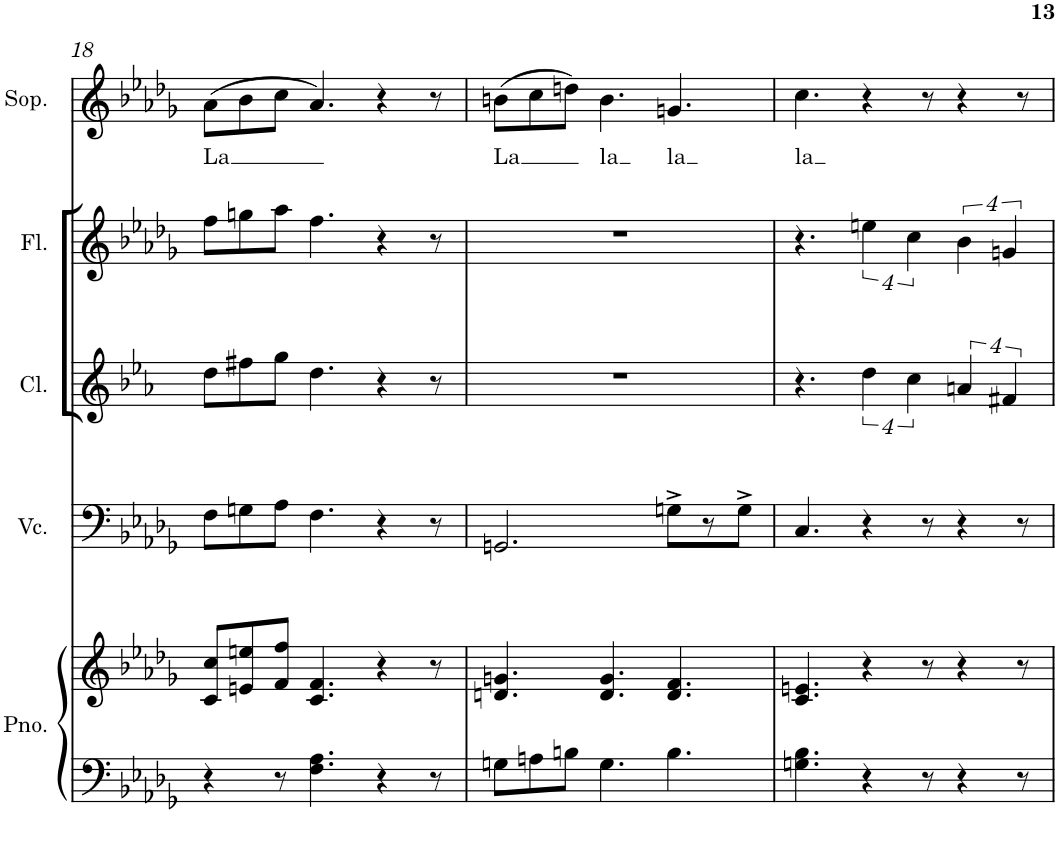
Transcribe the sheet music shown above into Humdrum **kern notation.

**kern	**kern	**kern	**kern	**kern	**kern	**text
*part5	*part5	*part4	*part3	*part2	*part1	*part1
*staff6	*staff5	*staff4	*staff3	*staff2	*staff1	*staff1
*I"Grand Piano	*	*I"Violoncello	*I"Clarinet	*I"Flute	*I"Soprano	*
*I'Pno.	*	*I'Vc.	*I'Cl.	*I'Fl.	*I'Sop.	*
!!LO:PB:g=z
*clefF4	*clefG2	*clefF4	*clefG2	*clefG2	*clefG2	*
*	*	*	*Trd1c2	*	*	*
*k[b-e-a-d-g-]	*k[b-e-a-d-g-]	*k[b-e-a-d-g-]	*k[b-e-a-]	*k[b-e-a-d-g-]	*k[b-e-a-d-g-]	*
*D-:	*D-:	*D-:	*E-:	*D-:	*D-:	*
*M9/8	*M9/8	*M9/8	*M9/8	*M9/8	*M9/8	*
=18	=18	=18	=18	=18	=18	=18
!	!	!	!	!	!	!LO:LY:b
4r	8c/ 8cc/L	8F\L	8dd\L	8ff\L	(8a-\L	La
.	8en/ 8een/	8Gn\	8ff#X\	8ggn\	8b-\	.
8r	8f/ 8ff/J	8A-\J	8gg\J	8aa-\J	8cc\J	.
4.F\ 4.A-\	4.c/ 4.f/	4.F\	4.dd\	4.ff\	4.a-/)	.
4r	4r	4r	4r	4r	4r	.
8r	8r	8r	8r	8r	8r	.
=19	=19	=19	=19	=19	=19	=19
!	!	!	!	!	!	!LO:LY:b
8Gn\L	4.dn/ 4.gn/	2.GGn/	8%9r	8%9r	(8bn\L	La
8An\	.	.	.	.	8cc\	.
8Bn\J	.	.	.	.	8ddn\J)	.
!	!	!	!	!	!	!LO:LY:b
4.G\	4.d/ 4.g/	.	.	.	4.b\	la
!	!	!	!	!	!	!LO:LY:b
4.B\	4.d/ 4.f/	8Gn^\L	.	.	4.gn/	la
.	.	8r	.	.	.	.
.	.	8G^\J	.	.	.	.
=20	=20	=20	=20	=20	=20	=20
!	!	!	!	!	!	!LO:LY:b
4.Gn\ 4.B-\	4.c/ 4.en/	4.C/	4.r	4.r	4.cc\	la
4r	4r	4r	16%3dd\	16%3een\	4r	.
.	.	.	16%3cc\	16%3cc\	.	.
8r	8r	8r	.	.	8r	.
4r	4r	4r	16%3an/	16%3b-\	4r	.
.	.	.	16%3f#X/	16%3gn/	.	.
8r	8r	8r	.	.	8r	.
=	=	=	=	=	=	=
*-	*-	*-	*-	*-	*-	*-
